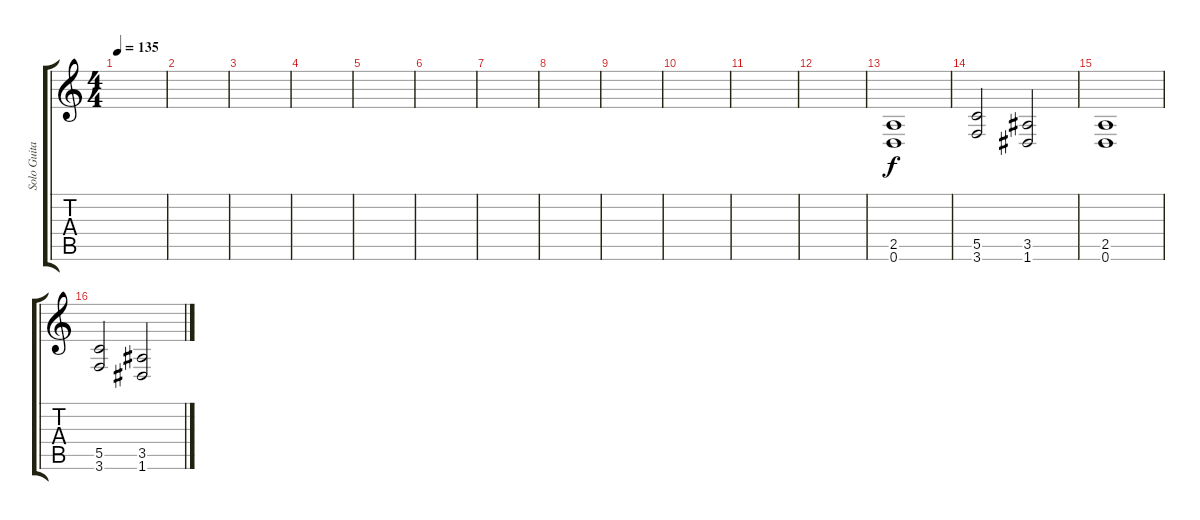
\track ("Solo Guitar" "Solo Guita") {instrument distortionguitar}
\staff {score tabs}
\tuning (D4 A3 F3 C3 G2 D2) {hide}
\ts (4 4)
\tempo 135
\clef g2
\ks c
|
|
|
|
|
|
|
|
|
|
|
|
(2.5 0.6).1 |
(5.5 3.6).2 (3.5 1.6).2 |
(2.5 0.6).1 |
(5.5 3.6).2 (3.5 1.6).2
